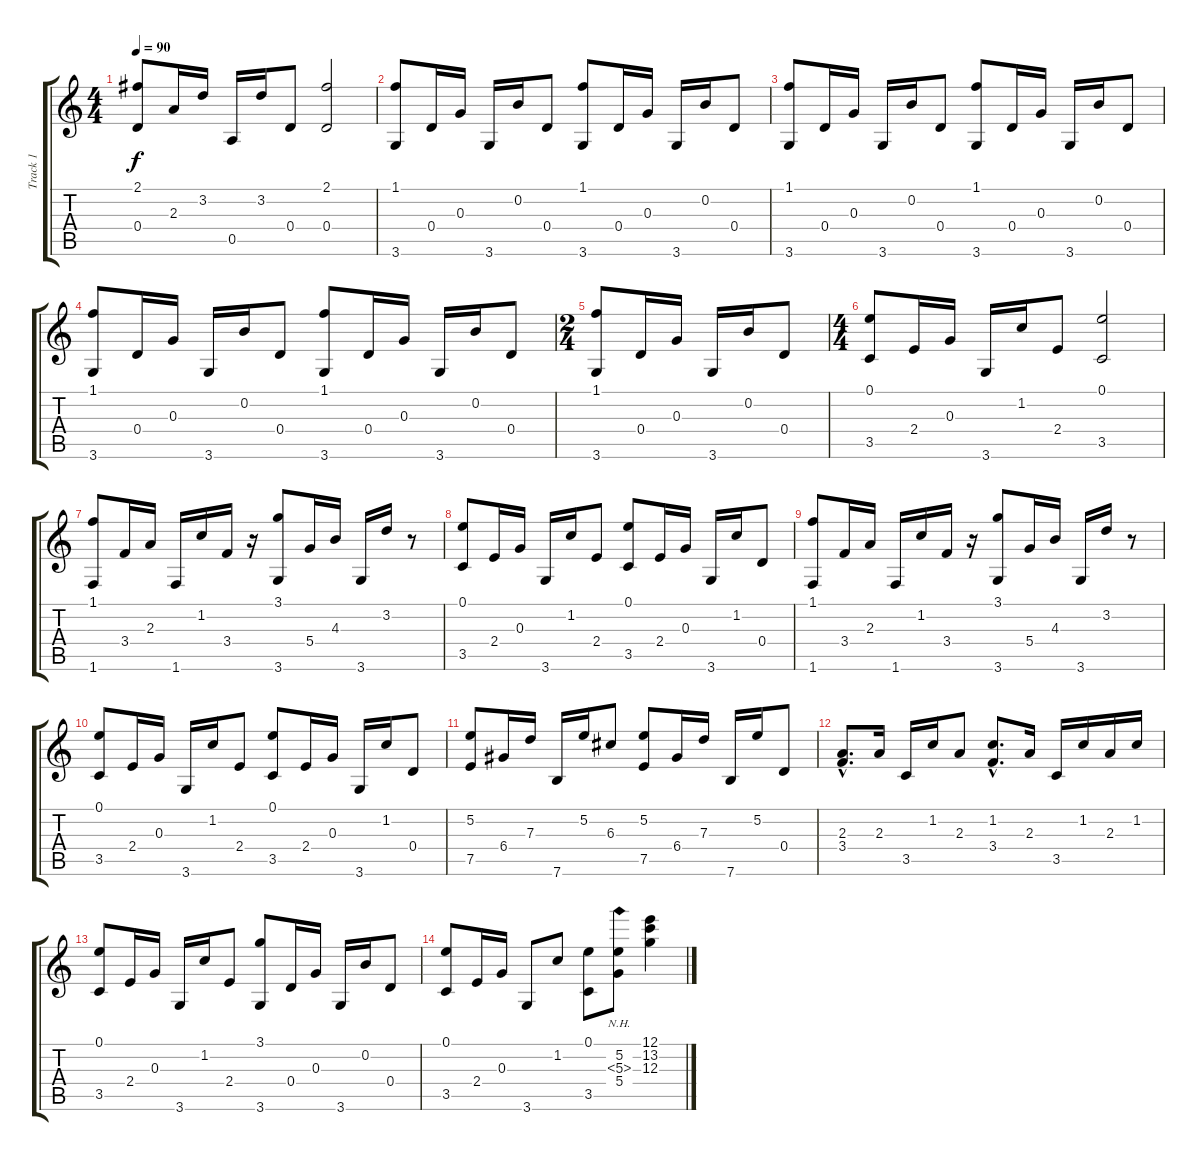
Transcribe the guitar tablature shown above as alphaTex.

\track ("Track 1" "Track 1") {instrument acousticguitarnylon}
\staff {score tabs}
\tuning (E4 B3 G3 D3 A2 E2) {hide}
\ts (4 4)
\tempo 90
\clef g2
\ks c
(2.1 0.4).8{dy f} 2.3.16 3.2.16 0.5.16 3.2.16 0.4.8 (2.1 0.4).2 |
(1.1 3.6).8 0.4.16 0.3.16 3.6.16 0.2.16 0.4.8 (1.1 3.6).8 0.4.16 0.3.16 3.6.16 0.2.16 0.4.8 |
(1.1 3.6).8 0.4.16 0.3.16 3.6.16 0.2.16 0.4.8 (1.1 3.6).8 0.4.16 0.3.16 3.6.16 0.2.16 0.4.8 |
(1.1 3.6).8 0.4.16 0.3.16 3.6.16 0.2.16 0.4.8 (1.1 3.6).8 0.4.16 0.3.16 3.6.16 0.2.16 0.4.8 |
\ts (2 4)
(1.1 3.6).8 0.4.16 0.3.16 3.6.16 0.2.16 0.4.8 |
\ts (4 4)
(0.1 3.5).8 2.4.16 0.3.16 3.6.16 1.2.16 2.4.8 (0.1 3.5).2 |
(1.1 1.6).8 3.4.16 2.3.16 1.6.16 1.2.16 3.4.16 r.16 (3.1 3.6).8 5.4.16 4.3.16 3.6.16 3.2.16 r.8 |
(0.1 3.5).8 2.4.16 0.3.16 3.6.16 1.2.16 2.4.8 (0.1 3.5).8 2.4.16 0.3.16 3.6.16 1.2.16 0.4.8 |
(1.1 1.6).8 3.4.16 2.3.16 1.6.16 1.2.16 3.4.16 r.16 (3.1 3.6).8 5.4.16 4.3.16 3.6.16 3.2.16 r.8 |
(0.1 3.5).8 2.4.16 0.3.16 3.6.16 1.2.16 2.4.8 (0.1 3.5).8 2.4.16 0.3.16 3.6.16 1.2.16 0.4.8 |
(5.2 7.5).8 6.4.16 7.3.16 7.6.16 5.2.16 6.3.8 (5.2 7.5).8 6.4.16 7.3.16 7.6.16 5.2.16 0.4.8 |
(2.3{hac} 3.4{hac}).8{d} 2.3.16 3.5.16 1.2.16 2.3.8 (1.2{hac} 3.4{hac}).8{d} 2.3.16 3.5.16 1.2.16 2.3.16 1.2.16 |
(0.1 3.5).8 2.4.16 0.3.16 3.6.16 1.2.16 2.4.8 (3.1 3.6).8 0.4.16 0.3.16 3.6.16 0.2.16 0.4.8 |
(0.1 3.5).8 2.4.16 0.3.16 3.6.8 1.2.8 (0.1 3.5).8 (5.2 5.3{nh} 5.4).8 (12.1 13.2 12.3).4
